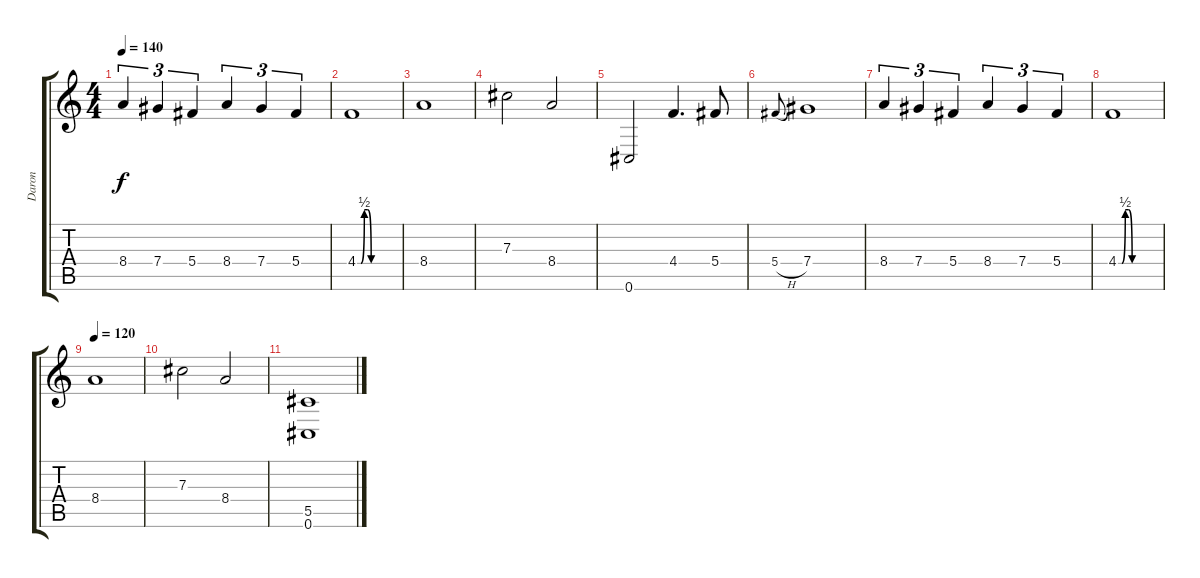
\track ("Daron" "Daron") {instrument distortionguitar}
\staff {score tabs}
\tuning (Eb4 Bb3 Gb3 Db3 Ab2 Db2) {hide}
\ts (4 4)
\tempo 140
\clef g2
\ks c
8.4.4{tu (3 2) dy f} 7.4.4{tu (3 2)} 5.4.4{tu (3 2)} 8.4.4{tu (3 2)} 7.4.4{tu (3 2)} 5.4.4{tu (3 2)} |
4.4{be (custom 0 0 5 0 10 2 15 2 20 0 25 0 30 0 35 0 40 0 60 0)}.1 |
8.4.1 |
7.3.2 8.4.2 |
0.6.2 4.4.4{d} 5.4.8 |
5.4{h}.8{gr onbeat} 7.4.1 |
8.4.4{tu (3 2)} 7.4.4{tu (3 2)} 5.4.4{tu (3 2)} 8.4.4{tu (3 2)} 7.4.4{tu (3 2)} 5.4.4{tu (3 2)} |
4.4{be (custom 0 0 5 0 10 2 15 2 20 0 25 0 30 0 35 0 40 0 60 0)}.1 |
\tempo 120
8.4.1 |
7.3.2 8.4.2 |
(5.5 0.6).1
